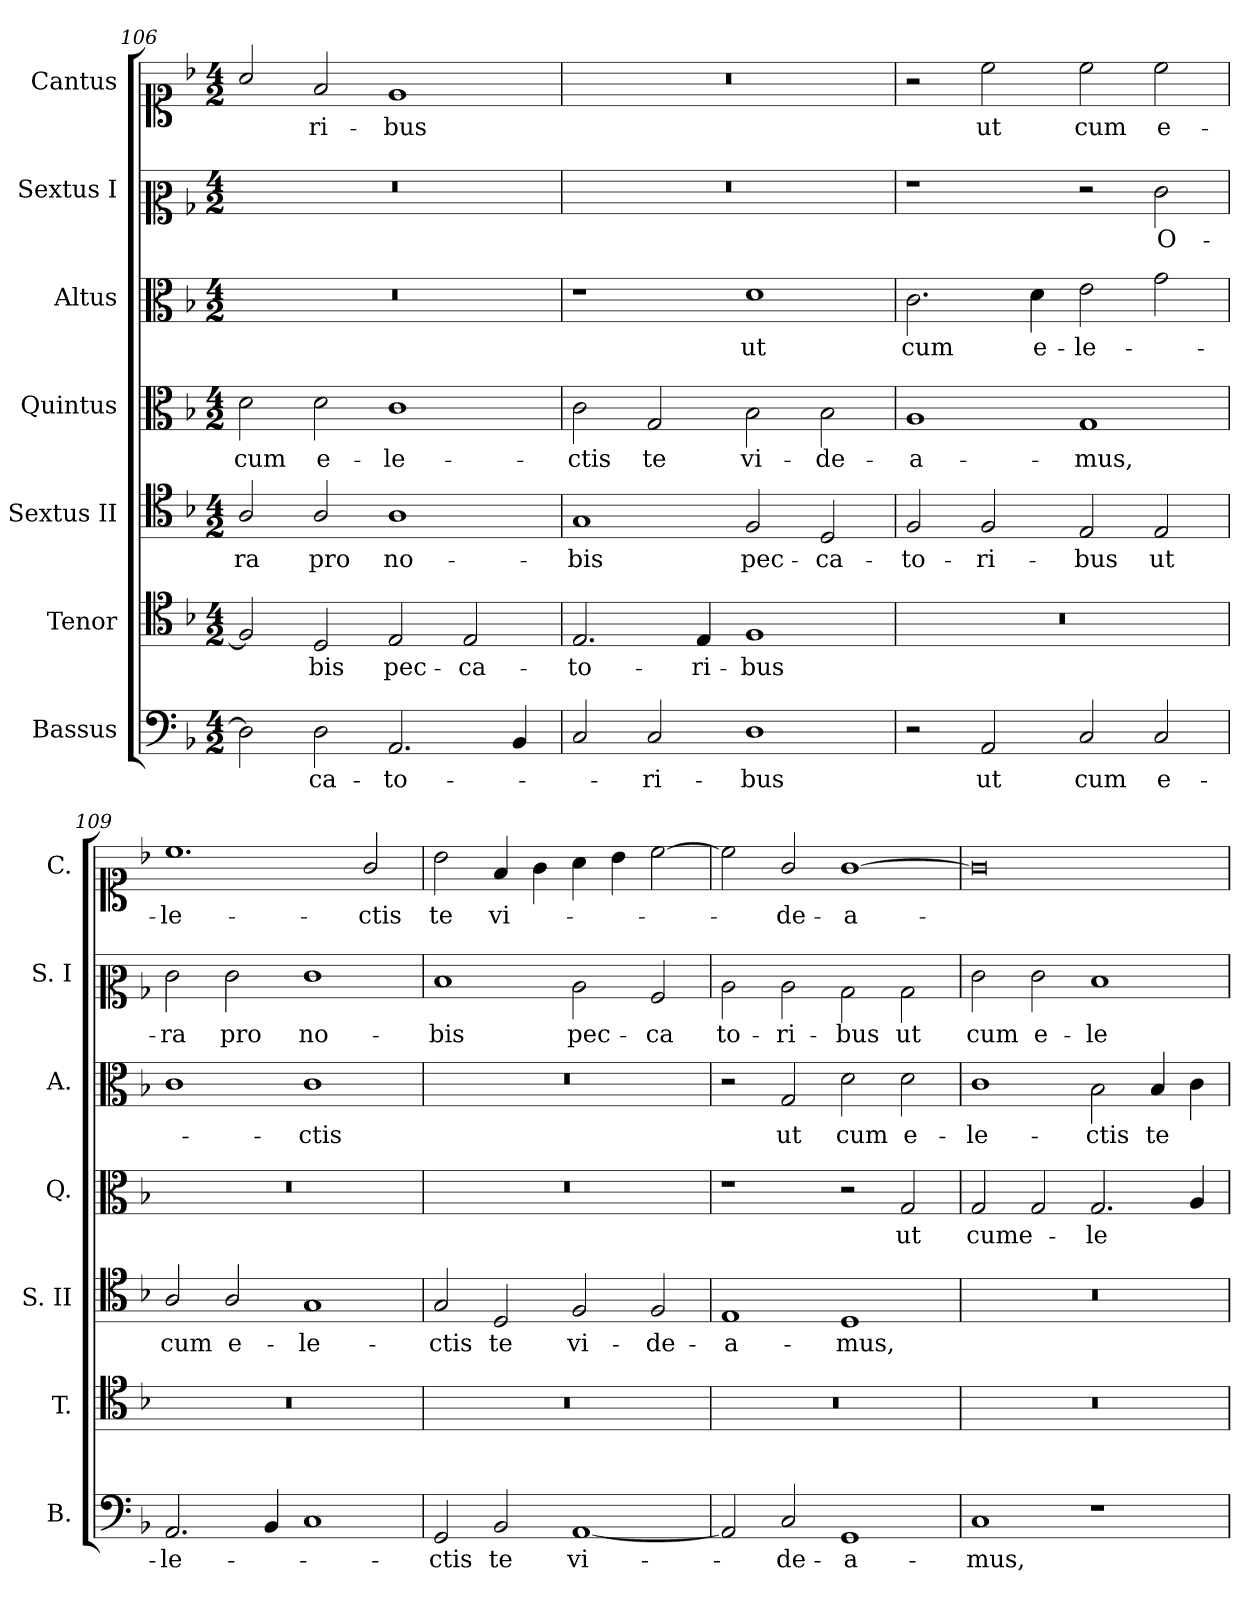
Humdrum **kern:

**kern	**text	**kern	**text	**kern	**text	**kern	**text	**kern	**text	**kern	**text	**kern	**text
*part7	*part7	*part6	*part6	*part5	*part5	*part4	*part4	*part3	*part3	*part2	*part2	*part1	*part1
*staff7	*staff7	*staff6	*staff6	*staff5	*staff5	*staff4	*staff4	*staff3	*staff3	*staff2	*staff2	*staff1	*staff1
*I"Bassus	*	*I"Tenor	*	*I"Sextus II	*	*I"Quintus	*	*I"Altus	*	*I"Sextus I	*	*I"Cantus	*
*I'B.	*	*I'T.	*	*I'S. II	*	*I'Q.	*	*I'A.	*	*I'S. I	*	*I'C.	*
*clefF4	*	*clefC4	*	*clefC4	*	*clefC3	*	*clefC3	*	*clefC2	*	*clefC1	*
*k[b-]	*	*k[b-]	*	*k[b-]	*	*k[b-]	*	*k[b-]	*	*k[b-]	*	*k[b-]	*
*M4/2	*	*M4/2	*	*M4/2	*	*M4/2	*	*M4/2	*	*M4/2	*	*M4/2	*
=106	=106	=106	=106	=106	=106	=106	=106	=106	=106	=106	=106	=106	=106
2D\]	.	2F/]	.	2A/	-ra	2d\	cum	0r	.	0r	.	2a/	.
2D\	-ca-	2D/	-bis	2A/	pro	2d\	e-	.	.	.	.	2f/	-ri-
2.AA/	-to-	2E/	pec-	1A	no-	1c	-le-	.	.	.	.	1e	-bus
.	.	2E/	-ca-	.	.	.	.	.	.	.	.	.	.
4BB-/	.	.	.	.	.	.	.	.	.	.	.	.	.
=107	=107	=107	=107	=107	=107	=107	=107	=107	=107	=107	=107	=107	=107
2C/	.	2.E/	-to-	1G	-bis	2c\	-ctis	1r	.	0r	.	0r	.
2C/	-ri-	.	.	.	.	2G/	te	.	.	.	.	.	.
.	.	4E/	-ri-	.	.	.	.	.	.	.	.	.	.
1D	-bus	1F	-bus	2F/	pec-	2B-\	vi-	1d	ut	.	.	.	.
.	.	.	.	2D/	-ca-	2B-\	-de-	.	.	.	.	.	.
!!LO:PB:g=z
=108	=108	=108	=108	=108	=108	=108	=108	=108	=108	=108	=108	=108	=108
2r	.	0r	.	2F/	-to-	1A	-a-	2.c\	cum	1r	.	2r	.
2AA/	ut	.	.	2F/	-ri-	.	.	.	.	.	.	2cc\	ut
.	.	.	.	.	.	.	.	4d\	e-	.	.	.	.
2C/	cum	.	.	2E/	-bus	1G	-mus,	2e\	-le-	2r	.	2cc\	cum
2C/	e-	.	.	2E/	ut	.	.	2g\	.	2e\	O-	2cc\	e-
=109	=109	=109	=109	=109	=109	=109	=109	=109	=109	=109	=109	=109	=109
2.AA/	le-	0r	.	2A/	cum	0r	.	1c	.	2e\	-ra	1.cc	-le-
.	.	.	.	2A/	e-	.	.	.	.	2e\	pro	.	.
4BB-/	.	.	.	.	.	.	.	.	.	.	.	.	.
1C	.	.	.	1G	-le-	.	.	1c	-ctis	1e	no-	.	.
.	.	.	.	.	.	.	.	.	.	.	.	2g/	-ctis
=110	=110	=110	=110	=110	=110	=110	=110	=110	=110	=110	=110	=110	=110
2GG/	-ctis	0r	.	2G/	-ctis	0r	.	0r	.	1d	-bis	2b-\	te
2BB-/	te	.	.	2D/	te	.	.	.	.	.	.	4f/	vi-
.	.	.	.	.	.	.	.	.	.	.	.	4g\	.
[1AA	vi-	.	.	2F/	vi-	.	.	.	.	2c\	pec-	4a\	.
.	.	.	.	.	.	.	.	.	.	.	.	4b-\	.
.	.	.	.	2F/	-de-	.	.	.	.	2A/	-ca	[2cc\	.
=111	=111	=111	=111	=111	=111	=111	=111	=111	=111	=111	=111	=111	=111
2AA/]	.	0r	.	1E	-a-	1r	.	2r	.	2c\	to-	2cc\]	.
2C/	-de-	.	.	.	.	.	.	2G/	ut	2c\	-ri-	2g/	-de-
1GG	-a-	.	.	1D	-mus,	2r	.	2d\	cum	2B-\	-bus	[1g	-a-
.	.	.	.	.	.	2G/	ut	2d\	e-	2B-\	ut	.	.
=112	=112	=112	=112	=112	=112	=112	=112	=112	=112	=112	=112	=112	=112
1C	-mus,	0r	.	0r	.	2G/	cume-	1c	-le-	2e\	cum	0g]	.
.	.	.	.	.	.	2G/	.	.	.	2e\	e-	.	.
1r	.	.	.	.	.	2.G/	-le	2B-\	-ctis	1d	-le-	.	.
.	.	.	.	.	.	.	.	4B-/	te	.	.	.	.
.	.	.	.	.	.	4A/	.	4c\	.	.	.	.	.
=	=	=	=	=	=	=	=	=	=	=	=	=	=
*-	*-	*-	*-	*-	*-	*-	*-	*-	*-	*-	*-	*-	*-
